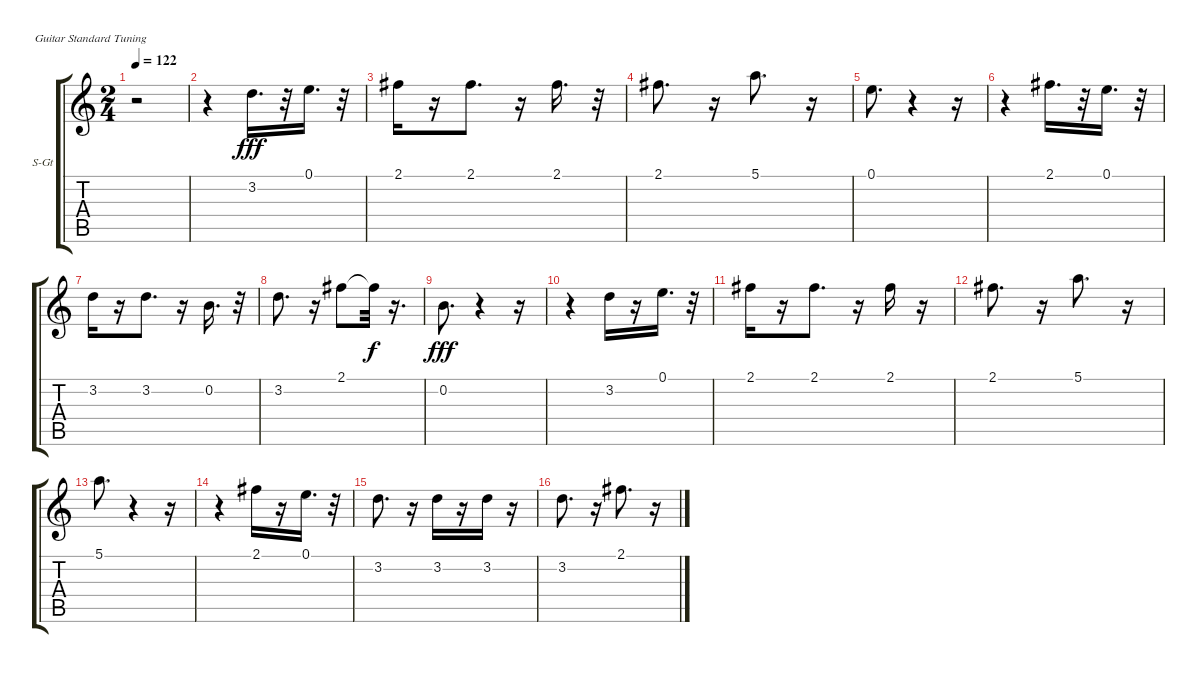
\bracketExtendMode groupsimilarinstruments
\firstSystemTrackNameOrientation horizontal
\otherSystemsTrackNameOrientation horizontal
\track ("Вокал" "S-Gt") {instrument ocarina}
\staff {score tabs}
\tuning (E4 B3 G3 D3 A2 E2)
\displaytranspose 12
\ts (2 4)
\tempo 122
\clef g2
\ks c
r.2{dy fff} |
r.4 3.2.16{d} r.32 0.1.16{d} r.32 |
2.1.16 r.16 2.1.8{d} r.16 2.1.16{d} r.32 |
2.1.8{d} r.16 5.1.8{d} r.16 |
0.1.8{d} r.4 r.16 |
r.4 2.1.16{d} r.32 0.1.16{d} r.32 |
3.2.16 r.16 3.2.8{d} r.16 0.2.16{d} r.32 |
3.2.8{d} r.16 2.1.8 2.1{t}.32{dy f} r.16{d} |
0.2.8{d dy fff} r.4 r.16 |
r.4 3.2.16 r.16 0.1.16{d} r.32 |
2.1.16 r.16 2.1.8{d} r.16 2.1.16 r.16 |
2.1.8{d} r.16 5.1.8{d} r.16 |
5.1.8{d} r.4 r.16 |
r.4 2.1.16 r.16 0.1.16{d} r.32 |
3.2.8{d} r.16 3.2.16 r.16 3.2.16 r.16 |
3.2.8{d} r.16 2.1.8{d} r.16
